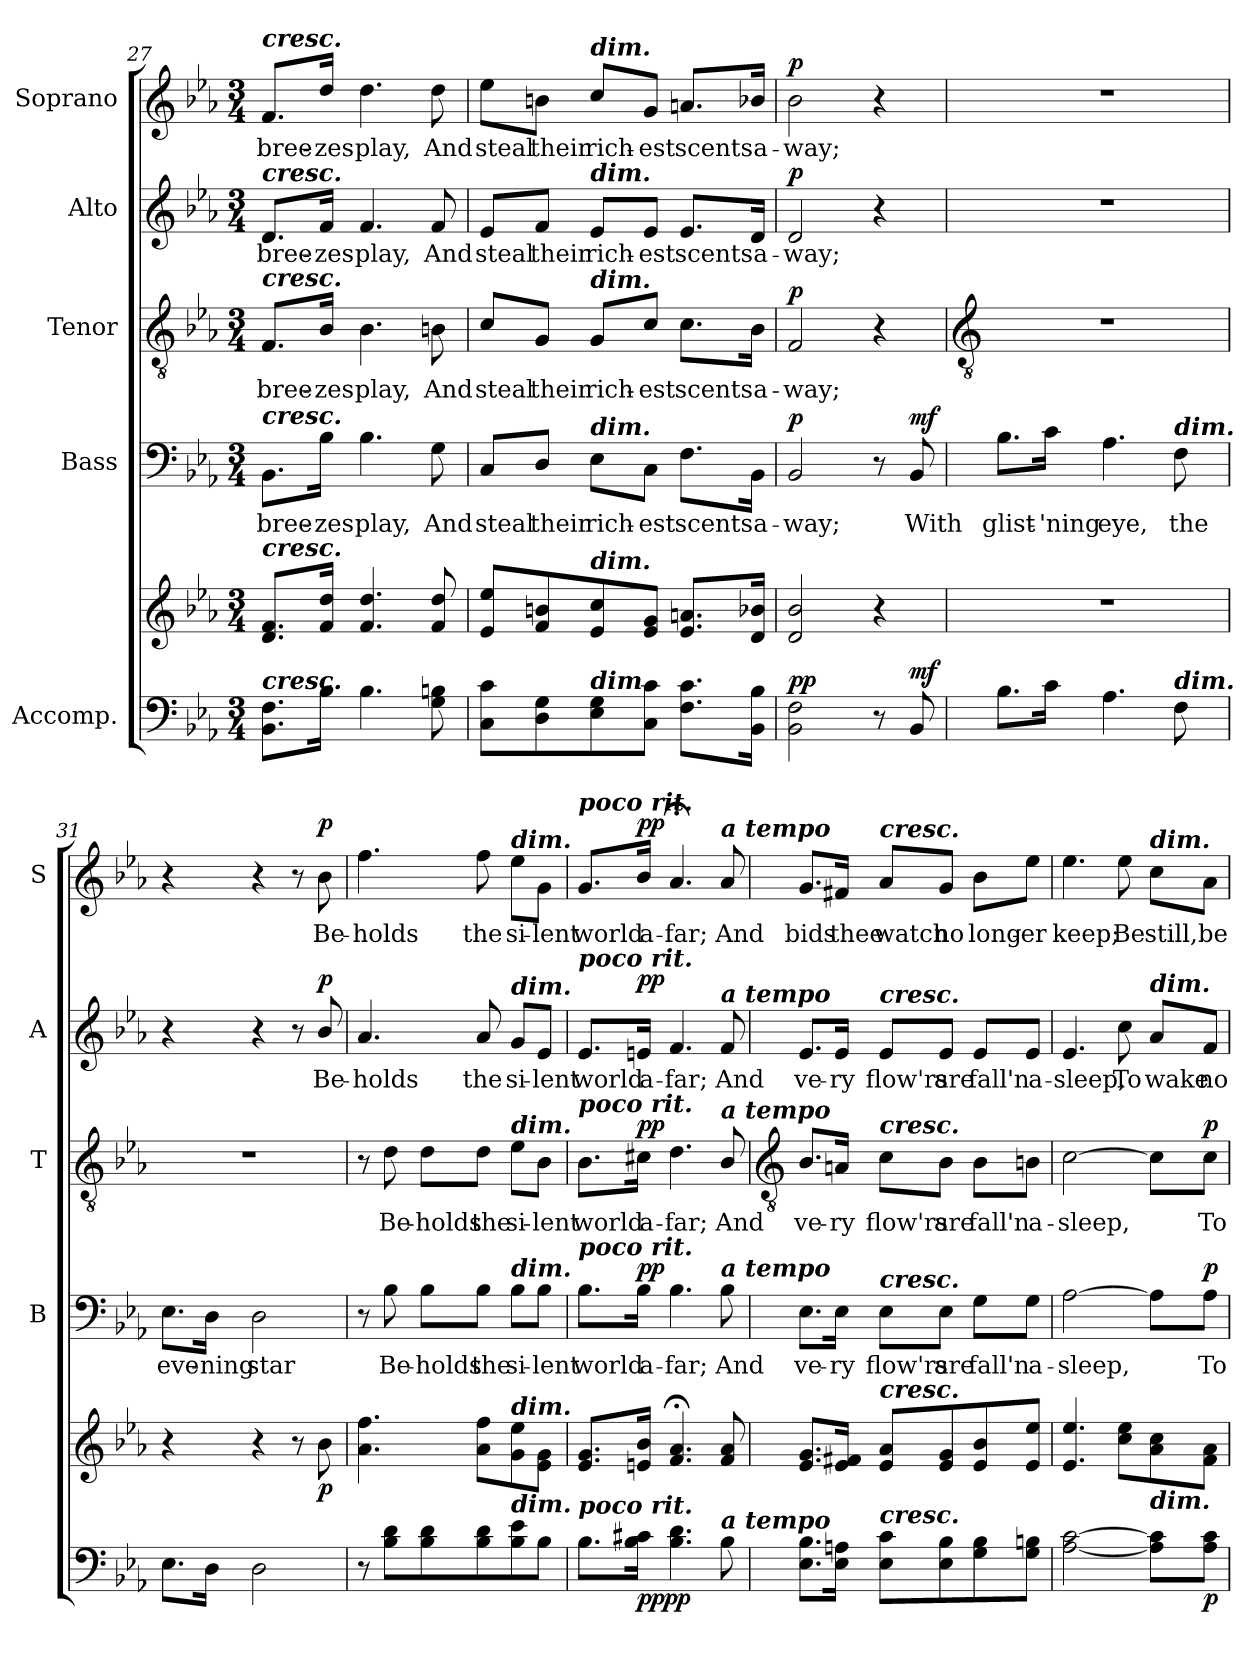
**kern	**kern	**dynam	**kern	**text	**dynam	**kern	**text	**dynam	**kern	**text	**dynam	**kern	**text	**dynam
*part5	*part5	*part5	*part4	*part4	*part4	*part3	*part3	*part3	*part2	*part2	*part2	*part1	*part1	*part1
*staff6	*staff5	*staff5/6	*staff4	*staff4	*staff4	*staff3	*staff3	*staff3	*staff2	*staff2	*staff2	*staff1	*staff1	*staff1
*I"Accomp.	*	*	*I"Bass	*	*	*I"Tenor	*	*	*I"Alto	*	*	*I"Soprano	*	*
*	*	*	*I'B	*	*	*I'T	*	*	*I'A	*	*	*I'S	*	*
*clefF4	*clefG2	*	*clefF4	*	*	*clefGv2	*	*	*clefG2	*	*	*clefG2	*	*
*k[b-e-a-]	*k[b-e-a-]	*	*k[b-e-a-]	*	*	*k[b-e-a-]	*	*	*k[b-e-a-]	*	*	*k[b-e-a-]	*	*
*E-:	*E-:	*	*E-:	*	*	*E-:	*	*	*E-:	*	*	*E-:	*	*
*M3/4	*M3/4	*	*M3/4	*	*	*M3/4	*	*	*M3/4	*	*	*M3/4	*	*
=27	=27	=27	=27	=27	=27	=27	=27	=27	=27	=27	=27	=27	=27	=27
!	!	!	!	!	!	!	!	!	!	!	!	!LO:TX:a:Bi:t=cresc.	!	!
!	!	!	!	!	!	!	!	!	!LO:TX:a:Bi:t=cresc.	!	!	!	!	!
!	!	!	!	!	!	!LO:TX:a:Bi:t=cresc.	!	!	!	!	!	!	!	!
!	!	!	!LO:TX:a:Bi:t=cresc.	!	!	!	!	!	!	!	!	!	!	!
!	!LO:TX:a:Bi:t=cresc.	!	!	!	!	!	!	!	!	!	!	!	!	!
!LO:TX:a:Bi:t=cresc.	!	!	!	!	!	!	!	!	!	!	!	!	!	!
!	!	!	!	!LO:LY:b	!	!	!LO:LY:b	!	!	!LO:LY:b	!	!	!LO:LY:b	!
8.BB- 8.FL	8.d 8.fL	.	8.BB-\L	bree-	.	8.F/L	bree-	.	8.d/L	bree-	.	8.f/L	bree-	.
!	!	!	!	!LO:LY:b	!	!	!LO:LY:b	!	!	!LO:LY:b	!	!	!LO:LY:b	!
16B-J	16f 16ddJ	.	16B-\Jk	-zes	.	16B-/Jk	-zes	.	16f/Jk	-zes	.	16dd/Jk	-zes	.
!	!	!	!	!LO:LY:b	!	!	!LO:LY:b	!	!	!LO:LY:b	!	!	!LO:LY:b	!
4.B-	4.f 4.dd	.	4.B-	play,	.	4.B-	play,	.	4.f	play,	.	4.dd	play,	.
!	!	!	!	!LO:LY:b	!	!	!LO:LY:b	!	!	!LO:LY:b	!	!	!LO:LY:b	!
8G 8Bn	8f 8dd	.	8G	And	.	8Bn	And	.	8f	And	.	8dd	And	.
=28	=28	=28	=28	=28	=28	=28	=28	=28	=28	=28	=28	=28	=28	=28
!	!	!	!	!LO:LY:b	!	!	!LO:LY:b	!	!	!LO:LY:b	!	!	!LO:LY:b	!
8C 8cL	8e- 8ee-L	.	8C/L	steal	.	8c/L	steal	.	8e-/L	steal	.	8ee-\L	steal	.
!	!	!	!	!LO:LY:b	!	!	!LO:LY:b	!	!	!LO:LY:b	!	!	!LO:LY:b	!
8D 8G	8f 8bn	.	8D/J	their	.	8G/J	their	.	8f/J	their	.	8bn\J	their	.
!	!	!	!	!	!	!	!	!	!	!	!	!LO:TX:a:Bi:t=dim.	!	!
!	!	!	!	!	!	!	!	!	!LO:TX:a:Bi:t=dim.	!	!	!	!	!
!	!	!	!	!	!	!LO:TX:a:Bi:t=dim.	!	!	!	!	!	!	!	!
!	!	!	!LO:TX:a:Bi:t=dim.	!	!	!	!	!	!	!	!	!	!	!
!	!LO:TX:a:Bi:t=dim.	!	!	!	!	!	!	!	!	!	!	!	!	!
!LO:TX:a:Bi:t=dim.	!	!	!	!	!	!	!	!	!	!	!	!	!	!
!	!	!	!	!LO:LY:b	!	!	!LO:LY:b	!	!	!LO:LY:b	!	!	!LO:LY:b	!
8E- 8G	8e- 8cc	.	8E-\L	rich-	.	8G/L	rich-	.	8e-/L	rich-	.	8cc/L	rich-	.
!	!	!	!	!LO:LY:b	!	!	!LO:LY:b	!	!	!LO:LY:b	!	!	!LO:LY:b	!
8C 8cJ	8e- 8gJ	.	8C\J	-est	.	8c/J	-est	.	8e-/J	-est	.	8g/J	-est	.
!	!	!	!	!LO:LY:b	!	!	!LO:LY:b	!	!	!LO:LY:b	!	!	!LO:LY:b	!
8.F 8.cL	8.e- 8.anL	.	8.F\L	scents	.	8.c\L	scents	.	8.e-/L	scents	.	8.an/L	scents	.
!	!	!	!	!LO:LY:b	!	!	!LO:LY:b	!	!	!LO:LY:b	!	!	!LO:LY:b	!
16BB- 16B-J	16d 16b-XJ	.	16BB-\Jk	a-	.	16B-\Jk	a-	.	16d/Jk	a-	.	16b-X/Jk	a-	.
=29	=29	=29	=29	=29	=29	=29	=29	=29	=29	=29	=29	=29	=29	=29
!	!	!LO:DY:a=2	!	!LO:LY:b	!	!	!LO:LY:b	!	!	!LO:LY:b	!	!	!LO:LY:b	!
!	!	!LO:DY:n=1:b	!	!	!LO:DY:b	!	!	!LO:DY:b	!	!	!LO:DY:b	!	!	!LO:DY:b
2BB- 2F	2d 2b-	p p	2BB-	way;	p	2F	way;	p	2d	way;	p	2b-	way;	p
8r	4r	.	8r	.	.	4r	.	.	4r	.	.	4r	.	.
!	!	!LO:DY:n=2:a=2	!	!LO:LY:b	!LO:DY:b	!	!	!	!	!	!	!	!	!
8BB-	.	mf	8BB-	With	mf	.	.	.	.	.	.	.	.	.
!!LO:LB:g=z
=30	=30	=30	=30	=30	=30	=30	=30	=30	=30	=30	=30	=30	=30	=30
*	*	*	*	*	*	*clefGv2	*	*	*	*	*	*	*	*
!	!LO:N:vis=1	!	!	!LO:LY:b	!	!LO:N:vis=1	!	!	!LO:N:vis=1	!	!	!LO:N:vis=1	!	!
8.B-L	2.r	.	8.B-\L	glist-	.	2.r	.	.	2.r	.	.	2.r	.	.
!	!	!	!	!LO:LY:b	!	!	!	!	!	!	!	!	!	!
16cJ	.	.	16c\Jk	-'ning	.	.	.	.	.	.	.	.	.	.
!	!	!	!	!LO:LY:b	!	!	!	!	!	!	!	!	!	!
4.A-	.	.	4.A-	eye,	.	.	.	.	.	.	.	.	.	.
!	!	!	!LO:TX:a:Bi:t=dim.	!	!	!	!	!	!	!	!	!	!	!
!LO:TX:a:Bi:t=dim.	!	!	!	!	!	!	!	!	!	!	!	!	!	!
!	!	!	!	!LO:LY:b	!	!	!	!	!	!	!	!	!	!
8F	.	.	8F	the	.	.	.	.	.	.	.	.	.	.
=31	=31	=31	=31	=31	=31	=31	=31	=31	=31	=31	=31	=31	=31	=31
!	!	!	!	!LO:LY:b	!	!LO:N:vis=1	!	!	!	!	!	!	!	!
8.E-L	4r	.	8.E-\L	eve-	.	2.r	.	.	4r	.	.	4r	.	.
!	!	!	!	!LO:LY:b	!	!	!	!	!	!	!	!	!	!
16DJ	.	.	16D\Jk	-ning	.	.	.	.	.	.	.	.	.	.
!	!	!	!	!LO:LY:b	!	!	!	!	!	!	!	!	!	!
2D	4r	.	2D	star	.	.	.	.	4r	.	.	4r	.	.
.	8r	.	.	.	.	.	.	.	8r	.	.	8r	.	.
!	!	!LO:DY:b	!	!	!	!	!	!	!	!LO:LY:b	!LO:DY:b	!	!LO:LY:b	!LO:DY:b
.	8b-	p	.	.	.	.	.	.	8b-/	Be-	p	8b-	Be-	p
=32	=32	=32	=32	=32	=32	=32	=32	=32	=32	=32	=32	=32	=32	=32
!	!	!	!	!	!	!	!	!	!	!LO:LY:b	!	!	!LO:LY:b	!
8r	4.a- 4.ff	.	8r	.	.	8r	.	.	4.a-	-holds	.	4.ff	-holds	.
!	!	!	!	!LO:LY:b	!	!	!LO:LY:b	!	!	!	!	!	!	!
8B- 8dL	.	.	8B-	Be-	.	8d	Be-	.	.	.	.	.	.	.
!	!	!	!	!LO:LY:b	!	!	!LO:LY:b	!	!	!	!	!	!	!
8B- 8d	.	.	8B-\L	-holds	.	8d\L	-holds	.	.	.	.	.	.	.
!	!	!	!	!LO:LY:b	!	!	!LO:LY:b	!	!	!LO:LY:b	!	!	!LO:LY:b	!
8B- 8d	8a- 8ffL	.	8B-\J	the	.	8d\J	the	.	8a-	the	.	8ff	the	.
!	!	!	!	!	!	!	!	!	!	!	!	!LO:TX:a:Bi:t=dim.	!	!
!	!	!	!	!	!	!	!	!	!LO:TX:a:Bi:t=dim.	!	!	!	!	!
!	!	!	!	!	!	!LO:TX:a:Bi:t=dim.	!	!	!	!	!	!	!	!
!	!	!	!LO:TX:a:Bi:t=dim.	!	!	!	!	!	!	!	!	!	!	!
!	!LO:TX:a:Bi:t=dim.	!	!	!	!	!	!	!	!	!	!	!	!	!
!LO:TX:a:Bi:t=dim.	!	!	!	!	!	!	!	!	!	!	!	!	!	!
!	!	!	!	!LO:LY:b	!	!	!LO:LY:b	!	!	!LO:LY:b	!	!	!LO:LY:b	!
8B- 8e-	8g 8ee-	.	8B-\L	si-	.	8e-\L	si-	.	8g/L	si-	.	8ee-\L	si-	.
!	!	!	!	!LO:LY:b	!	!	!LO:LY:b	!	!	!LO:LY:b	!	!	!LO:LY:b	!
8B-J	8e- 8gJ	.	8B-\J	-lent	.	8B-\J	-lent	.	8e-/J	-lent	.	8g\J	-lent	.
=33	=33	=33	=33	=33	=33	=33	=33	=33	=33	=33	=33	=33	=33	=33
!	!	!	!	!	!	!	!	!	!	!	!	!LO:TX:a:Bi:t=poco rit.	!	!
!	!	!	!	!	!	!	!	!	!LO:TX:a:Bi:t=poco rit.	!	!	!	!	!
!	!	!	!	!	!	!LO:TX:a:Bi:t=poco rit.	!	!	!	!	!	!	!	!
!	!	!	!LO:TX:a:Bi:t=poco rit.	!	!	!	!	!	!	!	!	!	!	!
!LO:TX:a:Bi:t=poco rit.	!	!	!	!	!	!	!	!	!	!	!	!	!	!
!	!	!	!	!LO:LY:b	!	!	!LO:LY:b	!	!	!LO:LY:b	!	!	!LO:LY:b	!
8.B-L	8.e- 8.gL	.	8.B-\L	world	.	8.B-\L	world	.	8.e-/L	world	.	8.g/L	world	.
!	!	!LO:DY:b=2	!	!LO:LY:b	!	!	!LO:LY:b	!	!	!LO:LY:b	!	!	!LO:LY:b	!
!	!	!LO:DY:n=1:b	!	!	!LO:DY:b	!	!	!LO:DY:b	!	!	!LO:DY:b	!	!	!LO:DY:b
16B- 16c#XJ	16en/ 16b-/J	pp pp	16B-\Jk	a-	pp	16c#X\Jk	a-	pp	16en/Jk	a-	pp	16b-/Jk	a-	pp
!	!	!	!	!LO:LY:b	!	!	!LO:LY:b	!	!	!LO:LY:b	!	!	!LO:LY:b	!
4.B- 4.d	4.f;< 4.a-;<	.	4.B-	-far;	.	4.d	-far;	.	4.f	-far;	.	4.a-;<	-far;	.
!	!	!	!	!	!	!	!	!	!	!	!	!LO:TX:a:Bi:t=a tempo	!	!
!	!	!	!	!	!	!	!	!	!LO:TX:a:Bi:t=a tempo	!	!	!	!	!
!	!	!	!	!	!	!LO:TX:a:Bi:t=a tempo	!	!	!	!	!	!	!	!
!	!	!	!LO:TX:a:Bi:t=a tempo	!	!	!	!	!	!	!	!	!	!	!
!LO:TX:a:Bi:t=a tempo	!	!	!	!	!	!	!	!	!	!	!	!	!	!
!	!	!	!	!LO:LY:b	!	!	!LO:LY:b	!	!	!LO:LY:b	!	!	!LO:LY:b	!
8B-	8f 8a-	.	8B-	And	.	8B-/	And	.	8f	And	.	8a-	And	.
!!LO:LB:g=z
=34	=34	=34	=34	=34	=34	=34	=34	=34	=34	=34	=34	=34	=34	=34
*	*	*	*	*	*	*clefGv2	*	*	*	*	*	*	*	*
!	!	!	!	!LO:LY:b	!	!	!LO:LY:b	!	!	!LO:LY:b	!	!	!LO:LY:b	!
8.E- 8.B-L	8.e- 8.gL	.	8.E-\L	ve-	.	8.B-/L	ve-	.	8.e-/L	ve-	.	8.g/L	bids	.
!	!	!	!	!LO:LY:b	!	!	!LO:LY:b	!	!	!LO:LY:b	!	!	!LO:LY:b	!
16E- 16AnJ	16e- 16f#XJ	.	16E-\Jk	-ry	.	16An/Jk	-ry	.	16e-/Jk	-ry	.	16f#X/Jk	thee	.
!	!	!	!	!	!	!	!	!	!	!	!	!LO:TX:a:Bi:t=cresc.	!	!
!	!	!	!	!	!	!	!	!	!LO:TX:a:Bi:t=cresc.	!	!	!	!	!
!	!	!	!	!	!	!LO:TX:a:Bi:t=cresc.	!	!	!	!	!	!	!	!
!	!	!	!LO:TX:a:Bi:t=cresc.	!	!	!	!	!	!	!	!	!	!	!
!	!LO:TX:a:Bi:t=cresc.	!	!	!	!	!	!	!	!	!	!	!	!	!
!LO:TX:a:Bi:t=cresc.	!	!	!	!	!	!	!	!	!	!	!	!	!	!
!	!	!	!	!LO:LY:b	!	!	!LO:LY:b	!	!	!LO:LY:b	!	!	!LO:LY:b	!
8E- 8cL	8e- 8a-L	.	8E-\L	flow'rs	.	8c\L	flow'rs	.	8e-/L	flow'rs	.	8a-/L	watch	.
!	!	!	!	!LO:LY:b	!	!	!LO:LY:b	!	!	!LO:LY:b	!	!	!LO:LY:b	!
8E- 8B-	8e- 8g	.	8E-\J	are	.	8B-\J	are	.	8e-/J	are	.	8g/J	no	.
!	!	!	!	!LO:LY:b	!	!	!LO:LY:b	!	!	!LO:LY:b	!	!	!LO:LY:b	!
8G 8B-	8e- 8b-	.	8G\L	fall'n	.	8B-\L	fall'n	.	8e-/L	fall'n	.	8b-\L	long-	.
!	!	!	!	!LO:LY:b	!	!	!LO:LY:b	!	!	!LO:LY:b	!	!	!LO:LY:b	!
8G 8BnJ	8e- 8ee-J	.	8G\J	a-	.	8Bn\J	a-	.	8e-/J	a-	.	8ee-\J	-er	.
=35	=35	=35	=35	=35	=35	=35	=35	=35	=35	=35	=35	=35	=35	=35
!	!	!	!	!LO:LY:b	!	!	!LO:LY:b	!	!	!LO:LY:b	!	!	!LO:LY:b	!
[2A- [2c	4.e- 4.ee-	.	[2A-	-sleep,	.	[2c	-sleep,	.	4.e-	-sleep,	.	4.ee-	keep;	.
!	!	!	!	!	!	!	!	!	!	!LO:LY:b	!	!	!LO:LY:b	!
.	8cc 8ee-L	.	.	.	.	.	.	.	8cc	To	.	8ee-	Be	.
!	!	!	!	!	!	!	!	!	!	!	!	!LO:TX:a:Bi:t=dim.	!	!
!	!	!	!	!	!	!	!	!	!LO:TX:a:Bi:t=dim.	!	!	!	!	!
!	!LO:TX:b:Bi:t=dim.	!	!	!	!	!	!	!	!	!	!	!	!	!
!	!	!	!	!	!	!	!	!	!	!LO:LY:b	!	!	!LO:LY:b	!
8A-] 8c]L	8a- 8cc	.	8A-\L]	.	.	8c\L]	.	.	8a-/L	wake	.	8cc\L	still,	.
!	!	!LO:DY:b=2	!	!LO:LY:b	!LO:DY:b	!	!LO:LY:b	!LO:DY:b	!	!LO:LY:b	!	!	!LO:LY:b	!
8A- 8cJ	8f 8a-J	p	8A-\J	To	p	8c\J	To	p	8f/J	no	.	8a-\J	be	.
=	=	=	=	=	=	=	=	=	=	=	=	=	=	=
*-	*-	*-	*-	*-	*-	*-	*-	*-	*-	*-	*-	*-	*-	*-
